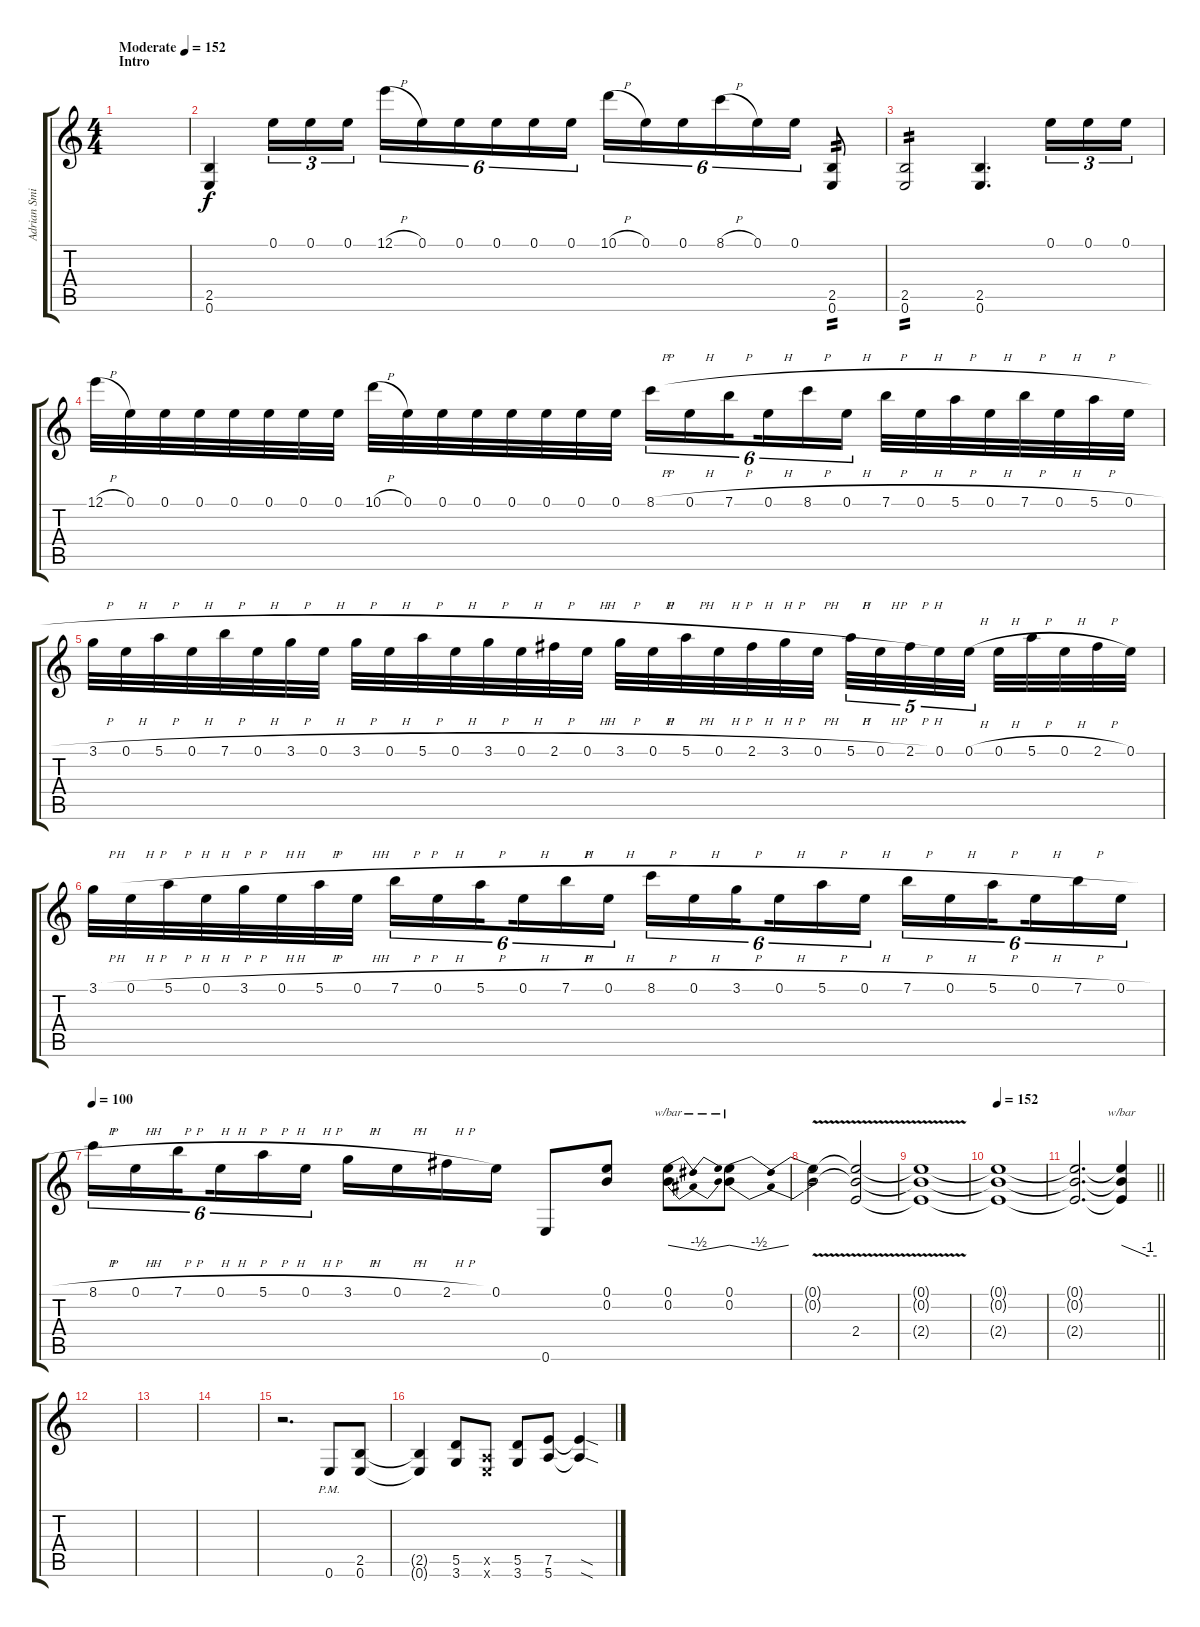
\track ("Adrian Smith" "Adrian Smi") {instrument overdrivenguitar}
\staff {score tabs}
\tuning (E4 B3 G3 D3 A2 E2) {hide}
\ts (4 4)
\section ("" "Intro")
\tempo (152 "Moderate")
\clef g2
\ks c
|
(2.5 0.6).4 0.1.16{tu (3 2)} 0.1.16{tu (3 2)} 0.1.16{tu (3 2) beam splitsecondary} 12.1{h}.16{tu (6 4)} 0.1.16{tu (6 4)} 0.1.16{tu (6 4)} 0.1.16{tu (6 4)} 0.1.16{tu (6 4)} 0.1.16{tu (6 4) beam splitsecondary} 10.1{h}.16{tu (6 4)} 0.1.16{tu (6 4)} 0.1.16{tu (6 4)} 8.1{h}.16{tu (6 4)} 0.1.16{tu (6 4)} 0.1.16{tu (6 4)} (2.5 0.6).8{tp 2} |
(2.5 0.6).2{tp 2} (2.5 0.6).4{d} 0.1.16{tu (3 2)} 0.1.16{tu (3 2)} 0.1.16{tu (3 2)} |
12.1{h}.32 0.1.32 0.1.32 0.1.32 0.1.32 0.1.32 0.1.32 0.1.32 10.1{h}.32 0.1.32 0.1.32 0.1.32 0.1.32 0.1.32 0.1.32 0.1.32 8.1{h}.16{tu (6 4)} 0.1{h}.16{tu (6 4)} 7.1{h}.16{tu (6 4) beam splitsecondary} 0.1{h}.16{tu (6 4)} 8.1{h}.16{tu (6 4)} 0.1{h}.16{tu (6 4)} 7.1{h}.32 0.1{h}.32 5.1{h}.32 0.1{h}.32 7.1{h}.32 0.1{h}.32 5.1{h}.32 0.1{h}.32 |
3.1{h}.32 0.1{h}.32 5.1{h}.32 0.1{h}.32 7.1{h}.32 0.1{h}.32 3.1{h}.32 0.1{h}.32 3.1{h}.32 0.1{h}.32 5.1{h}.32 0.1{h}.32 3.1{h}.32 0.1{h}.32 2.1{h}.32 0.1{h}.32 3.1{h}.32 0.1{h}.32 5.1{h}.32 0.1{h}.32 2.1{h}.32 3.1{h}.32 0.1{h}.32{beam splitsecondary} 5.1{h}.32{tu (5 4)} 0.1{h}.32{tu (5 4)} 2.1{h}.32{tu (5 4)} 0.1.32{tu (5 4)} 0.1{h}.32{tu (5 4) beam splitsecondary} 0.1{h}.32 5.1{h}.32 0.1{h}.32 2.1{h}.32 0.1.32 |
3.1{h}.32 0.1{h}.32 5.1{h}.32 0.1{h}.32 3.1{h}.32 0.1{h}.32 5.1{h}.32 0.1{h}.32 7.1{h}.16{tu (6 4)} 0.1{h}.16{tu (6 4)} 5.1{h}.16{tu (6 4) beam splitsecondary} 0.1{h}.16{tu (6 4)} 7.1{h}.16{tu (6 4)} 0.1{h}.16{tu (6 4)} 8.1{h}.16{tu (6 4)} 0.1{h}.16{tu (6 4)} 3.1{h}.16{tu (6 4) beam splitsecondary} 0.1{h}.16{tu (6 4)} 5.1{h}.16{tu (6 4)} 0.1{h}.16{tu (6 4)} 7.1{h}.16{tu (6 4)} 0.1{h}.16{tu (6 4)} 5.1{h}.16{tu (6 4) beam splitsecondary} 0.1{h}.16{tu (6 4)} 7.1{h}.16{tu (6 4)} 0.1{h}.16{tu (6 4)} |
\tempo 100
8.1{h}.16{tu (6 4)} 0.1{h}.16{tu (6 4)} 7.1{h}.16{tu (6 4) beam splitsecondary} 0.1{h}.16{tu (6 4)} 5.1{h}.16{tu (6 4)} 0.1{h}.16{tu (6 4)} 3.1{h}.16 0.1{h}.16 2.1{h}.16 0.1.16 0.6.8 (0.1 0.2).8 (0.1 0.2).8{tbe (dip default 0 0 30 -2 60 0)} (0.1 0.2).8{tbe (dip default 0 0 30 -2 60 0)} |
(0.1{v t} 0.2{v t}).2 (0.1{t} 0.2{t} 2.4{v}).2 |
(0.1{t} 0.2{t} 2.4{t}).1 |
\tempo 152
(0.1{t} 0.2{t} 2.4{t}).1 |
\barLineRight lightlight
(0.1{t} 0.2{t} 2.4{t}).2{d} (0.1{t} 0.2{t} 2.4{t}).4{tbe (custom default 0 0 45 -4 60 -4)} |
|
|
|
r.2{d} 0.6{pm}.8{instrument overdrivenguitar} (2.5 0.6).8 |
(2.5{t} 0.6{t}).4 (5.5 3.6).8 (0.5{x} 0.6{x}).8 (5.5 3.6).8 (7.5 5.6).8 (7.5{sod t} 5.6{sod t}).4
